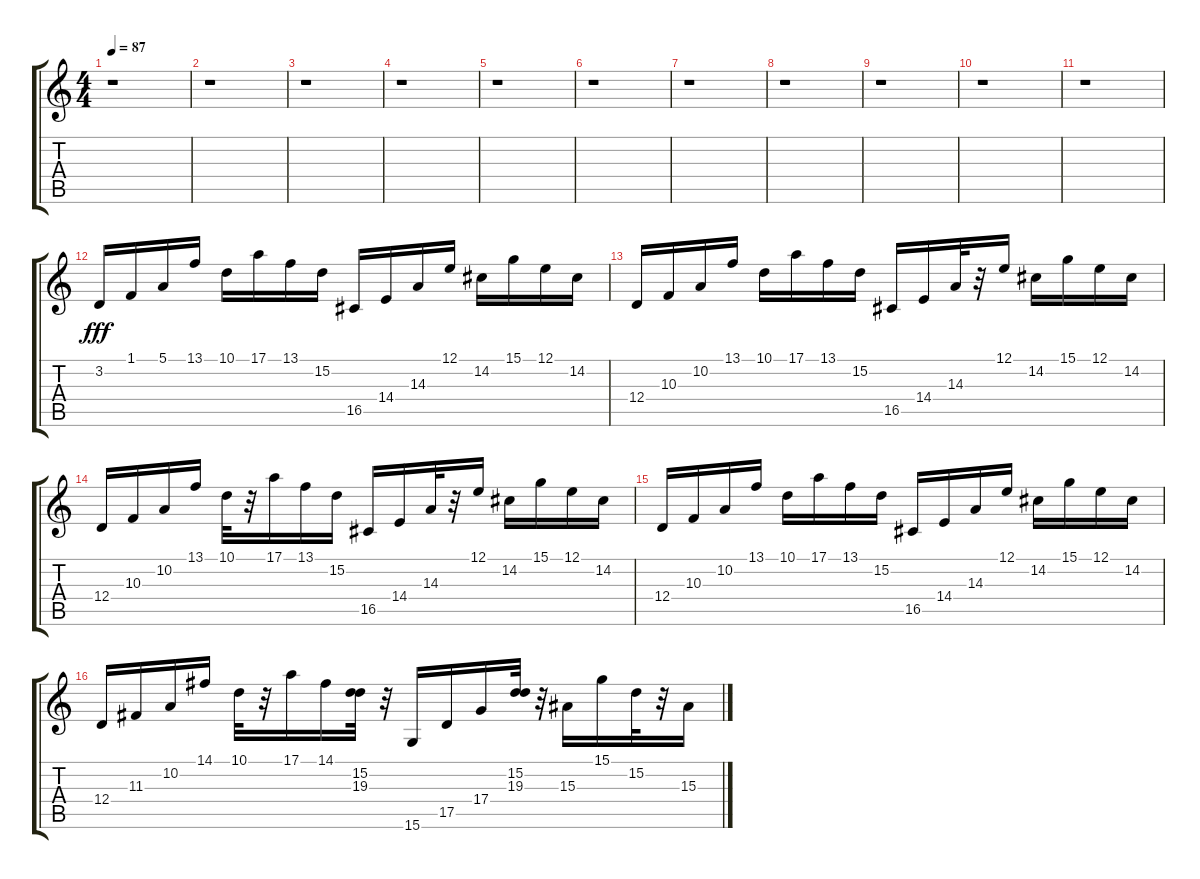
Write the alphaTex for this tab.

\track "" {instrument brightacousticpiano}
\staff {score tabs}
\tuning (E4 B3 G3 D3 A2 E2) {hide}
\ts (4 4)
\tempo 87
\clef g2
\ks c
r.1{dy fff} |
r.1 |
r.1 |
r.1 |
r.1 |
r.1 |
r.1 |
r.1 |
r.1 |
r.1 |
r.1 |
3.2.16 1.1.16 5.1.16 13.1.16 10.1.16 17.1.16 13.1.16 15.2.16 16.5.16 14.4.16 14.3.16 12.1.16 14.2.16 15.1.16 12.1.16 14.2.16 |
12.4.16 10.3.16 10.2.16 13.1.16 10.1.16 17.1.16 13.1.16 15.2.16 16.5.16 14.4.16 14.3.32 r.32 12.1.16 14.2.16 15.1.16 12.1.16 14.2.16 |
12.4.16 10.3.16 10.2.16 13.1.16 10.1.32 r.32 17.1.16 13.1.16 15.2.16 16.5.16 14.4.16 14.3.32 r.32 12.1.16 14.2.16 15.1.16 12.1.16 14.2.16 |
12.4.16 10.3.16 10.2.16 13.1.16 10.1.16 17.1.16 13.1.16 15.2.16 16.5.16 14.4.16 14.3.16 12.1.16 14.2.16 15.1.16 12.1.16 14.2.16 |
12.4.16 11.3.16 10.2.16 14.1.16 10.1.32 r.32 17.1.16 14.1.16 (15.2 19.3).32 r.32 15.6.16 17.5.16 17.4.16 (15.2 19.3).32 r.32 15.3.16 15.1.16 15.2.32 r.32 15.3.16
